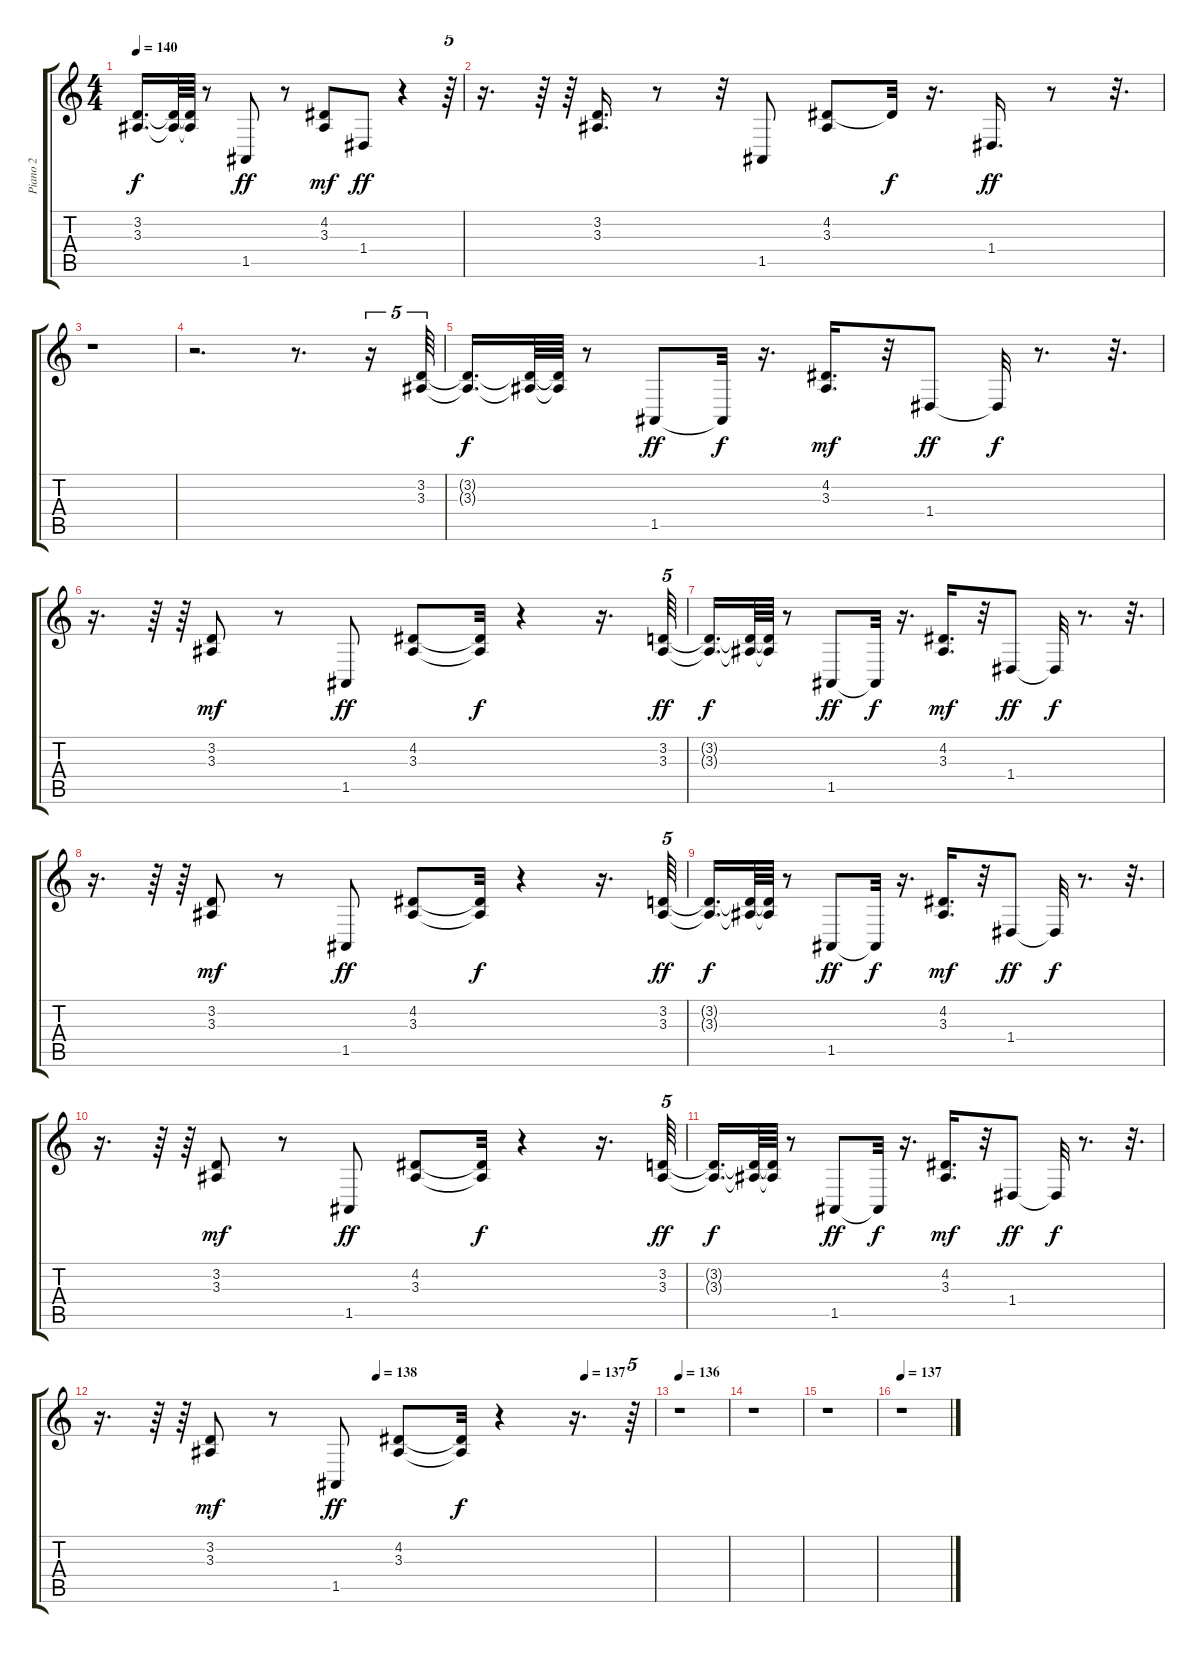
\track ("Piano 2             " "Piano 2   ") {instrument brightacousticpiano}
\staff {score tabs}
\tuning (E4 B3 G3 D3 A2 E2) {hide}
\ts (4 4)
\tempo 140
\clef g2
\ks c
(3.2{t} 3.3{t}).16{d dy f} (3.2{t} 3.3{t}).64 (3.2{t} 3.3{t}).64 r.8 1.5.8{dy ff} r.8 (4.2 3.3).8{dy mf} 1.4.8{dy ff} r.4 r.64{tu (5 4)} |
r.16{d} r.64 r.64 (3.2 3.3).16{d} r.8 r.32 1.5.8 (4.2 3.3).8 4.2{t}.32{dy f} r.16{d} 1.4.16{d dy ff} r.8 r.32{d} |
r.1 |
r.2{d} r.8{d} r.16{tu (5 4)} (3.2 3.3).64{tu (5 4)} |
(3.2{t} 3.3{t}).16{d dy f} (3.2{t} 3.3{t}).64 (3.2{t} 3.3{t}).64 r.8 1.5.8{dy ff} 1.5{t}.32{dy f} r.16{d} (4.2 3.3).16{d dy mf} r.32 1.4.8{dy ff} 1.4{t}.32{dy f} r.8{d} r.32{d} |
r.16{d} r.64 r.64 (3.2 3.3).8{dy mf} r.8 1.5.8{dy ff} (4.2 3.3).8 (4.2{t} 3.3{t}).32{dy f} r.4 r.16{d} (3.2 3.3).64{tu (5 4) dy ff} |
(3.2{t} 3.3{t}).16{d dy f} (3.2{t} 3.3{t}).64 (3.2{t} 3.3{t}).64 r.8 1.5.8{dy ff} 1.5{t}.32{dy f} r.16{d} (4.2 3.3).16{d dy mf} r.32 1.4.8{dy ff} 1.4{t}.32{dy f} r.8{d} r.32{d} |
r.16{d} r.64 r.64 (3.2 3.3).8{dy mf} r.8 1.5.8{dy ff} (4.2 3.3).8 (4.2{t} 3.3{t}).32{dy f} r.4 r.16{d} (3.2 3.3).64{tu (5 4) dy ff} |
(3.2{t} 3.3{t}).16{d dy f} (3.2{t} 3.3{t}).64 (3.2{t} 3.3{t}).64 r.8 1.5.8{dy ff} 1.5{t}.32{dy f} r.16{d} (4.2 3.3).16{d dy mf} r.32 1.4.8{dy ff} 1.4{t}.32{dy f} r.8{d} r.32{d} |
r.16{d} r.64 r.64 (3.2 3.3).8{dy mf} r.8 1.5.8{dy ff} (4.2 3.3).8 (4.2{t} 3.3{t}).32{dy f} r.4 r.16{d} (3.2 3.3).64{tu (5 4) dy ff} |
(3.2{t} 3.3{t}).16{d dy f} (3.2{t} 3.3{t}).64 (3.2{t} 3.3{t}).64 r.8 1.5.8{dy ff} 1.5{t}.32{dy f} r.16{d} (4.2 3.3).16{d dy mf} r.32 1.4.8{dy ff} 1.4{t}.32{dy f} r.8{d} r.32{d} |
\tempo (138 0.5)
\tempo (137 0.875)
r.16{d} r.64 r.64 (3.2 3.3).8{dy mf} r.8 1.5.8{dy ff} (4.2 3.3).8 (4.2{t} 3.3{t}).32{dy f} r.4 r.16{d} r.64{tu (5 4)} |
\tempo 136
r.1 |
r.1 |
r.1 |
\tempo 137
r.1
